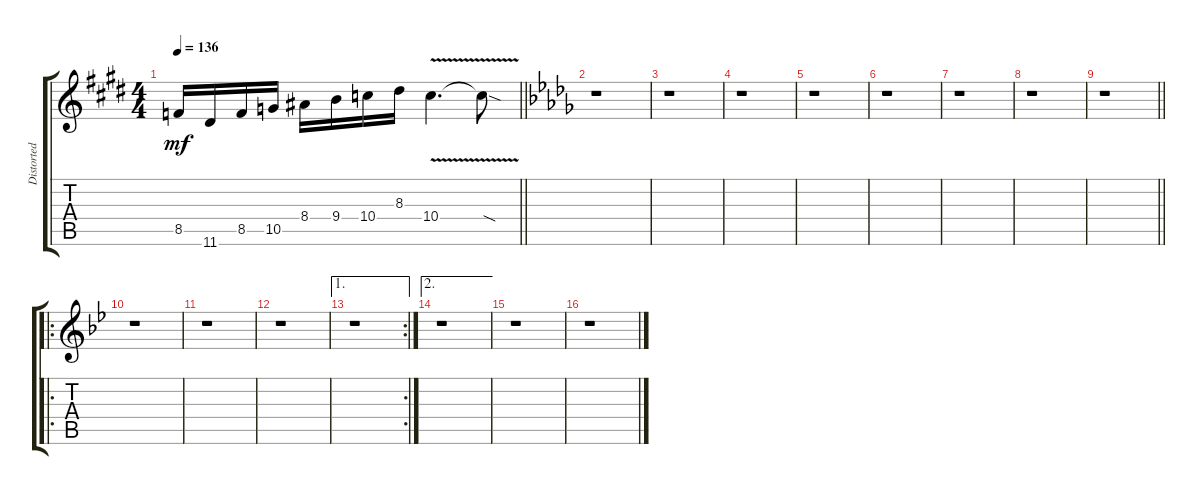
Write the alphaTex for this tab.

\track ("Distorted [Lead]" "Distorted ") {instrument overdrivenguitar}
\staff {score tabs}
\tuning (E4 B3 G3 D3 A2 E2) {hide}
\ts (4 4)
\tempo 136
\clef g2
\barLineRight lightlight
\ks e
8.5.16{dy mf} 11.6.16 8.5.16 10.5.16 8.4.16 9.4.16 10.4.16 8.3.16 10.4{v}.4{d} 10.4{sod t}.8 |
\ks db
r.1 |
r.1 |
r.1 |
r.1 |
r.1 |
r.1 |
r.1 |
\barLineRight lightlight
r.1 |
\ro
\ks bb
r.1 |
r.1 |
r.1 |
\ae 1
\rc 2
r.1 |
\ae 2
r.1 |
r.1 |
r.1
